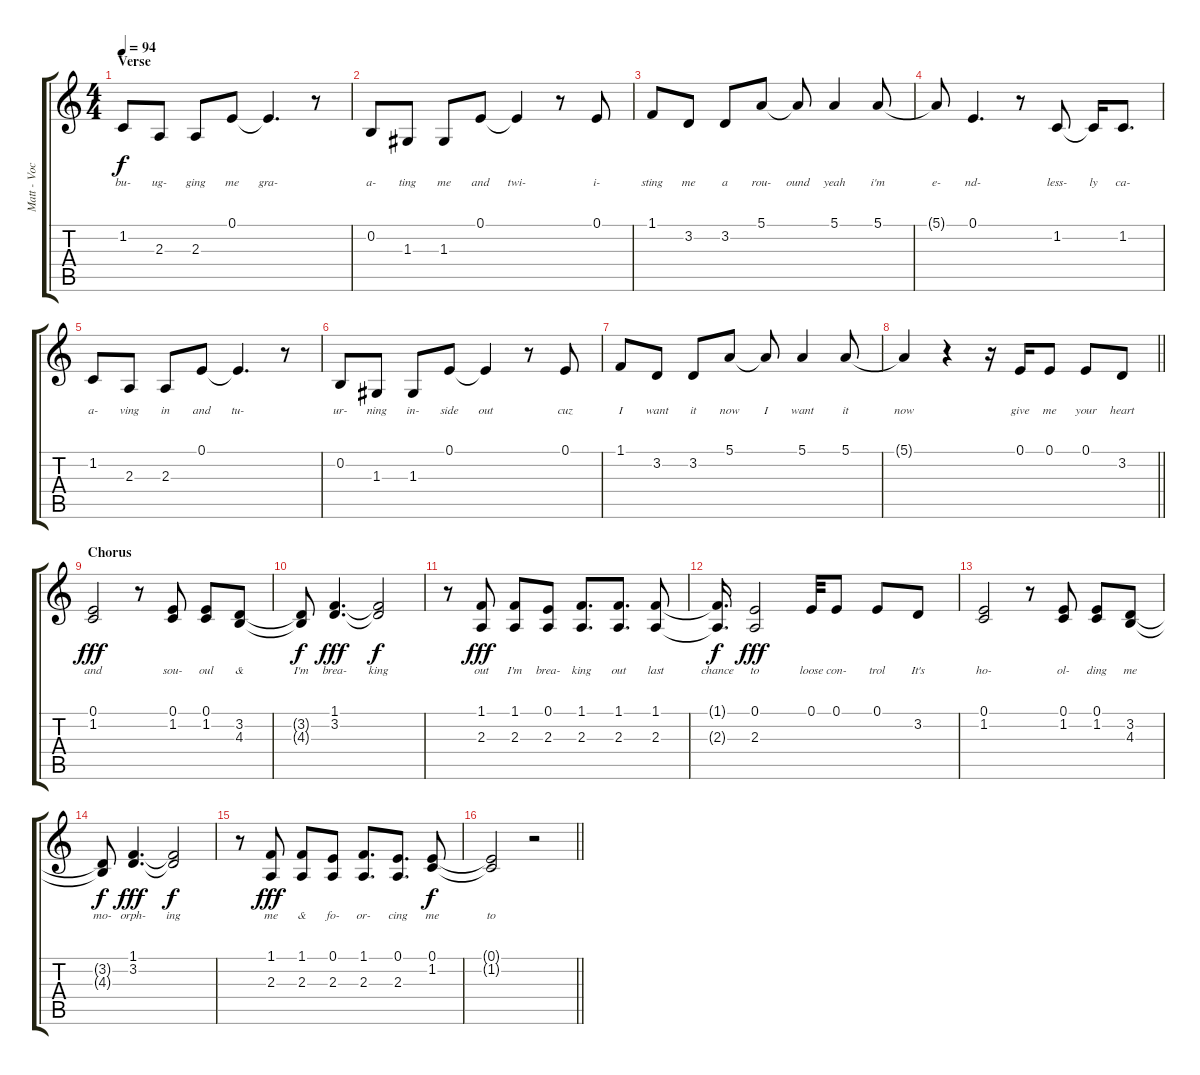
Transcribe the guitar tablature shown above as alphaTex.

\track ("Matt - Vocals" "Matt - Voc") {instrument bassoon}
\staff {score tabs}
\tuning (E4 B3 G3 D3 A2 E2) {hide}
\ts (4 4)
\section ("" "Verse")
\tempo 94
\clef g2
\ks c
1.2.8{lyrics (0 "bu-") lyrics (1 "") lyrics (2 "") lyrics (3 "") lyrics (4 "") dy f} 2.3.8{lyrics (0 "ug-") lyrics (1 "") lyrics (2 "") lyrics (3 "") lyrics (4 "")} 2.3.8{lyrics (0 "ging") lyrics (1 "") lyrics (2 "") lyrics (3 "") lyrics (4 "")} 0.1.8{lyrics (0 "me") lyrics (1 "") lyrics (2 "") lyrics (3 "") lyrics (4 "")} 0.1{t}.4{d lyrics (0 "gra-") lyrics (1 "") lyrics (2 "") lyrics (3 "") lyrics (4 "")} r.8 |
0.2.8{lyrics (0 "a-") lyrics (1 "") lyrics (2 "") lyrics (3 "") lyrics (4 "")} 1.3.8{lyrics (0 "ting") lyrics (1 "") lyrics (2 "") lyrics (3 "") lyrics (4 "")} 1.3.8{lyrics (0 "me") lyrics (1 "") lyrics (2 "") lyrics (3 "") lyrics (4 "")} 0.1.8{lyrics (0 "and") lyrics (1 "") lyrics (2 "") lyrics (3 "") lyrics (4 "")} 0.1{t}.4{lyrics (0 "twi-") lyrics (1 "") lyrics (2 "") lyrics (3 "") lyrics (4 "")} r.8 0.1.8{lyrics (0 "i-") lyrics (1 "") lyrics (2 "") lyrics (3 "") lyrics (4 "")} |
1.1.8{lyrics (0 "sting") lyrics (1 "") lyrics (2 "") lyrics (3 "") lyrics (4 "")} 3.2.8{lyrics (0 "me") lyrics (1 "") lyrics (2 "") lyrics (3 "") lyrics (4 "")} 3.2.8{lyrics (0 "a") lyrics (1 "") lyrics (2 "") lyrics (3 "") lyrics (4 "")} 5.1.8{lyrics (0 "rou-") lyrics (1 "") lyrics (2 "") lyrics (3 "") lyrics (4 "")} 5.1{t}.8{lyrics (0 "ound") lyrics (1 "") lyrics (2 "") lyrics (3 "") lyrics (4 "")} 5.1.4{lyrics (0 "yeah") lyrics (1 "") lyrics (2 "") lyrics (3 "") lyrics (4 "")} 5.1.8{lyrics (0 "i'm") lyrics (1 "") lyrics (2 "") lyrics (3 "") lyrics (4 "")} |
5.1{t}.8{lyrics (0 "e-") lyrics (1 "") lyrics (2 "") lyrics (3 "") lyrics (4 "")} 0.1.4{d lyrics (0 "nd-") lyrics (1 "") lyrics (2 "") lyrics (3 "") lyrics (4 "")} r.8 1.2.8{lyrics (0 "less-") lyrics (1 "") lyrics (2 "") lyrics (3 "") lyrics (4 "")} 1.2{t}.16{lyrics (0 "ly") lyrics (1 "") lyrics (2 "") lyrics (3 "") lyrics (4 "")} 1.2.8{d lyrics (0 "ca-") lyrics (1 "") lyrics (2 "") lyrics (3 "") lyrics (4 "")} |
1.2.8{lyrics (0 "a-") lyrics (1 "") lyrics (2 "") lyrics (3 "") lyrics (4 "")} 2.3.8{lyrics (0 "ving") lyrics (1 "") lyrics (2 "") lyrics (3 "") lyrics (4 "")} 2.3.8{lyrics (0 "in") lyrics (1 "") lyrics (2 "") lyrics (3 "") lyrics (4 "")} 0.1.8{lyrics (0 "and") lyrics (1 "") lyrics (2 "") lyrics (3 "") lyrics (4 "")} 0.1{t}.4{d lyrics (0 "tu-") lyrics (1 "") lyrics (2 "") lyrics (3 "") lyrics (4 "")} r.8 |
0.2.8{lyrics (0 "ur-") lyrics (1 "") lyrics (2 "") lyrics (3 "") lyrics (4 "")} 1.3.8{lyrics (0 "ning") lyrics (1 "") lyrics (2 "") lyrics (3 "") lyrics (4 "")} 1.3.8{lyrics (0 "in-") lyrics (1 "") lyrics (2 "") lyrics (3 "") lyrics (4 "")} 0.1.8{lyrics (0 "side") lyrics (1 "") lyrics (2 "") lyrics (3 "") lyrics (4 "")} 0.1{t}.4{lyrics (0 "out") lyrics (1 "") lyrics (2 "") lyrics (3 "") lyrics (4 "")} r.8 0.1.8{lyrics (0 "cuz") lyrics (1 "") lyrics (2 "") lyrics (3 "") lyrics (4 "")} |
1.1.8{lyrics (0 "I") lyrics (1 "") lyrics (2 "") lyrics (3 "") lyrics (4 "")} 3.2.8{lyrics (0 "want") lyrics (1 "") lyrics (2 "") lyrics (3 "") lyrics (4 "")} 3.2.8{lyrics (0 "it") lyrics (1 "") lyrics (2 "") lyrics (3 "") lyrics (4 "")} 5.1.8{lyrics (0 "now") lyrics (1 "") lyrics (2 "") lyrics (3 "") lyrics (4 "")} 5.1{t}.8{lyrics (0 "I") lyrics (1 "") lyrics (2 "") lyrics (3 "") lyrics (4 "")} 5.1.4{lyrics (0 "want") lyrics (1 "") lyrics (2 "") lyrics (3 "") lyrics (4 "")} 5.1.8{lyrics (0 "it") lyrics (1 "") lyrics (2 "") lyrics (3 "") lyrics (4 "")} |
\barLineRight lightlight
5.1{t}.4{lyrics (0 "now") lyrics (1 "") lyrics (2 "") lyrics (3 "") lyrics (4 "")} r.4 r.16 0.1.16{lyrics (0 "give") lyrics (1 "") lyrics (2 "") lyrics (3 "") lyrics (4 "")} 0.1.8{lyrics (0 "me") lyrics (1 "") lyrics (2 "") lyrics (3 "") lyrics (4 "")} 0.1.8{lyrics (0 "your") lyrics (1 "") lyrics (2 "") lyrics (3 "") lyrics (4 "")} 3.2.8{lyrics (0 "heart") lyrics (1 "") lyrics (2 "") lyrics (3 "") lyrics (4 "")} |
\section ("" "Chorus")
(0.1 1.2).2{lyrics (0 "and") lyrics (1 "") lyrics (2 "") lyrics (3 "") lyrics (4 "") dy fff volume 13} r.8 (0.1 1.2).8{lyrics (0 "sou-") lyrics (1 "") lyrics (2 "") lyrics (3 "") lyrics (4 "")} (0.1 1.2).8{lyrics (0 "oul") lyrics (1 "") lyrics (2 "") lyrics (3 "") lyrics (4 "")} (3.2 4.3).8{lyrics (0 "&") lyrics (1 "") lyrics (2 "") lyrics (3 "") lyrics (4 "")} |
(3.2{t} 4.3{t}).8{lyrics (0 "I'm") lyrics (1 "") lyrics (2 "") lyrics (3 "") lyrics (4 "") dy f} (1.1 3.2).4{d lyrics (0 "brea-") lyrics (1 "") lyrics (2 "") lyrics (3 "") lyrics (4 "") dy fff} (1.1{t} 3.2{t}).2{lyrics (0 "king") lyrics (1 "") lyrics (2 "") lyrics (3 "") lyrics (4 "") dy f} |
r.8 (1.1 2.3).8{lyrics (0 "out") lyrics (1 "") lyrics (2 "") lyrics (3 "") lyrics (4 "") dy fff} (1.1 2.3).8{lyrics (0 "I'm") lyrics (1 "") lyrics (2 "") lyrics (3 "") lyrics (4 "")} (0.1 2.3).8{lyrics (0 "brea-") lyrics (1 "") lyrics (2 "") lyrics (3 "") lyrics (4 "")} (1.1 2.3).8{d lyrics (0 "king") lyrics (1 "") lyrics (2 "") lyrics (3 "") lyrics (4 "")} (1.1 2.3).8{d lyrics (0 "out") lyrics (1 "") lyrics (2 "") lyrics (3 "") lyrics (4 "")} (1.1 2.3).8{lyrics (0 "last") lyrics (1 "") lyrics (2 "") lyrics (3 "") lyrics (4 "")} |
(1.1{t} 2.3{t}).16{d lyrics (0 "chance") lyrics (1 "") lyrics (2 "") lyrics (3 "") lyrics (4 "") dy f} (0.1 2.3).2{lyrics (0 "to") lyrics (1 "") lyrics (2 "") lyrics (3 "") lyrics (4 "") dy fff} 0.1.32{lyrics (0 "loose") lyrics (1 "") lyrics (2 "") lyrics (3 "") lyrics (4 "")} 0.1.8{lyrics (0 "con-") lyrics (1 "") lyrics (2 "") lyrics (3 "") lyrics (4 "")} 0.1.8{lyrics (0 "trol") lyrics (1 "") lyrics (2 "") lyrics (3 "") lyrics (4 "")} 3.2.8{lyrics (0 "It's") lyrics (1 "") lyrics (2 "") lyrics (3 "") lyrics (4 "")} |
(0.1 1.2).2{lyrics (0 "ho-") lyrics (1 "") lyrics (2 "") lyrics (3 "") lyrics (4 "")} r.8 (0.1 1.2).8{lyrics (0 "ol-") lyrics (1 "") lyrics (2 "") lyrics (3 "") lyrics (4 "")} (0.1 1.2).8{lyrics (0 "ding") lyrics (1 "") lyrics (2 "") lyrics (3 "") lyrics (4 "")} (3.2 4.3).8{lyrics (0 "me") lyrics (1 "") lyrics (2 "") lyrics (3 "") lyrics (4 "")} |
(3.2{t} 4.3{t}).8{lyrics (0 "mo-") lyrics (1 "") lyrics (2 "") lyrics (3 "") lyrics (4 "") dy f} (1.1 3.2).4{d lyrics (0 "orph-") lyrics (1 "") lyrics (2 "") lyrics (3 "") lyrics (4 "") dy fff} (1.1{t} 3.2{t}).2{lyrics (0 "ing") lyrics (1 "") lyrics (2 "") lyrics (3 "") lyrics (4 "") dy f} |
r.8 (1.1 2.3).8{lyrics (0 "me") lyrics (1 "") lyrics (2 "") lyrics (3 "") lyrics (4 "") dy fff} (1.1 2.3).8{lyrics (0 "&") lyrics (1 "") lyrics (2 "") lyrics (3 "") lyrics (4 "")} (0.1 2.3).8{lyrics (0 "fo-") lyrics (1 "") lyrics (2 "") lyrics (3 "") lyrics (4 "")} (1.1 2.3).8{d lyrics (0 "or-") lyrics (1 "") lyrics (2 "") lyrics (3 "") lyrics (4 "")} (0.1 2.3).8{d lyrics (0 "cing") lyrics (1 "") lyrics (2 "") lyrics (3 "") lyrics (4 "")} (0.1 1.2).8{lyrics (0 "me") lyrics (1 "") lyrics (2 "") lyrics (3 "") lyrics (4 "") dy f} |
\barLineRight lightlight
(0.1{t} 1.2{t}).2{lyrics (0 "to") lyrics (1 "") lyrics (2 "") lyrics (3 "") lyrics (4 "")} r.2
